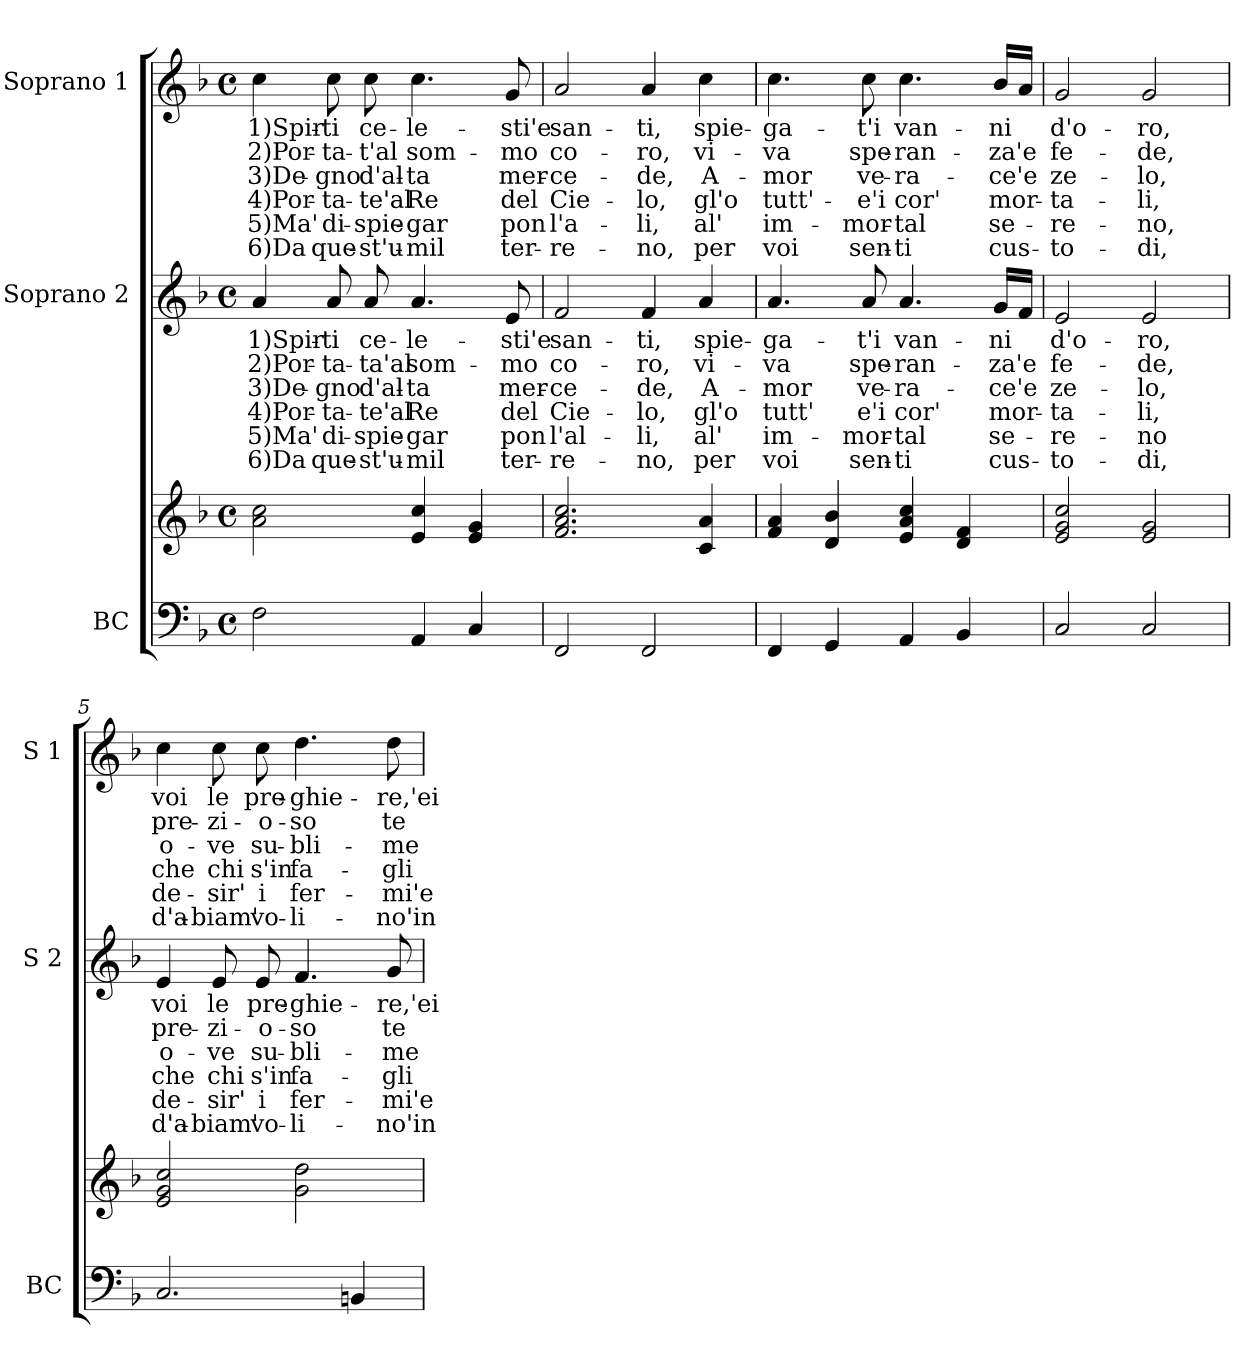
**kern	**kern	**kern	**text	**text	**text	**text	**text	**text	**kern	**text	**text	**text	**text	**text	**text
*part3	*part3	*part2	*part2	*part2	*part2	*part2	*part2	*part2	*part1	*part1	*part1	*part1	*part1	*part1	*part1
*staff4	*staff3	*staff2	*staff2	*staff2	*staff2	*staff2	*staff2	*staff2	*staff1	*staff1	*staff1	*staff1	*staff1	*staff1	*staff1
*I"BC	*	*I"Soprano 2	*	*	*	*	*	*	*I"Soprano 1	*	*	*	*	*	*
*I'BC	*	*I'S 2	*	*	*	*	*	*	*I'S 1	*	*	*	*	*	*
*clefF4	*clefG2	*clefG2	*	*	*	*	*	*	*clefG2	*	*	*	*	*	*
*k[b-]	*k[b-]	*k[b-]	*	*	*	*	*	*	*k[b-]	*	*	*	*	*	*
*F:	*F:	*F:	*	*	*	*	*	*	*F:	*	*	*	*	*	*
*M4/4	*M4/4	*M4/4	*	*	*	*	*	*	*M4/4	*	*	*	*	*	*
*met(c)	*met(c)	*met(c)	*	*	*	*	*	*	*met(c)	*	*	*	*	*	*
=1	=1	=1	=1	=1	=1	=1	=1	=1	=1	=1	=1	=1	=1	=1	=1
2F\	2a\ 2cc\	4a/	1)Spir-	2)Por-	3)De-	4)Por-	5)Ma'	6)Da	4cc\	1)Spir-	2)Por-	3)De-	4)Por-	5)Ma'	6)Da
.	.	8a/	-ti	-ta-	-gno	-ta-	di-	que-	8cc\	-ti	-ta-	-gno	-ta-	di-	que-
.	.	8a/	ce-	-ta'al	d'al-	-te'al	-spie-	-st'u-	8cc\	ce-	-t'al	d'al-	-te'al	-spie-	-st'u-
4AA/	4e/ 4cc/	4.a/	-le-	som-	-ta	Re	-gar	-mil	4.cc\	-le-	som-	-ta	Re	-gar	-mil
4C/	4e/ 4g/	.	.	.	.	.	.	.	.	.	.	.	.	.	.
.	.	8e/	-sti'e	-mo	mer-	del	pon	ter-	8g/	-sti'e	-mo	mer-	del	pon	ter-
=2	=2	=2	=2	=2	=2	=2	=2	=2	=2	=2	=2	=2	=2	=2	=2
2FF/	2.f/ 2.a/ 2.cc/	2f/	san-	co-	-ce-	Cie-	l'al-	-re-	2a/	san-	co-	-ce-	Cie-	l'a-	-re-
2FF/	.	4f/	-ti,	-ro,	-de,	-lo,	-li,	-no,	4a/	-ti,	-ro,	-de,	-lo,	-li,	-no,
.	4c/ 4a/	4a/	spie-	vi-	A-	gl'o	al'	per	4cc\	spie-	vi-	A-	gl'o	al'	per
=3	=3	=3	=3	=3	=3	=3	=3	=3	=3	=3	=3	=3	=3	=3	=3
4FF/	4f/ 4a/	4.a/	-ga-	-va	-mor	tutt'	im-	voi	4.cc\	-ga-	-va	-mor	tutt'-	im-	voi
4GG/	4d/ 4b-/	.	.	.	.	.	.	.	.	.	.	.	.	.	.
.	.	8a/	-t'i	spe-	ve-	e'i	-mor-	sen-	8cc\	-t'i	spe-	ve-	-e'i	-mor-	sen-
4AA/	4e/ 4a/ 4cc/	4.a/	van-	-ran-	-ra-	cor'	-tal	-ti	4.cc\	van-	-ran-	-ra-	cor'	-tal	-ti
4BB-/	4d/ 4f/	.	.	.	.	.	.	.	.	.	.	.	.	.	.
.	.	16g/LL	-ni	-za'e	-ce'e	mor-	se-	cus-	16b-/LL	-ni	-za'e	-ce'e	mor-	se-	cus-
.	.	16f/JJ	.	.	.	.	.	.	16a/JJ	.	.	.	.	.	.
!!LO:LB:g=z
=4	=4	=4	=4	=4	=4	=4	=4	=4	=4	=4	=4	=4	=4	=4	=4
2C/	2e/ 2g/ 2cc/	2e/	d'o-	fe-	ze-	-ta-	-re-	-to-	2g/	d'o-	fe-	ze-	-ta-	-re-	-to-
2C/	2e/ 2g/	2e/	-ro,	-de,	-lo,	-li,	-no	-di,	2g/	-ro,	-de,	-lo,	-li,	-no,	-di,
=5	=5	=5	=5	=5	=5	=5	=5	=5	=5	=5	=5	=5	=5	=5	=5
2.C/	2e/ 2g/ 2cc/	4e/	voi	pre-	o-	che	de-	d'a-	4cc\	voi	pre-	o-	che	de-	d'a-
.	.	8e/	le	-zi-	-ve	chi	-sir'	-biam'	8cc\	le	-zi-	-ve	chi	-sir'	-biam'
.	.	8e/	pre-	-o-	su-	s'in	i	vo-	8cc\	pre-	-o-	su-	s'in	i	vo-
.	2g\ 2dd\	4.f/	-ghie-	-so	-bli-	fa-	fer-	-li-	4.dd\	-ghie-	-so	-bli-	fa-	fer-	-li-
4BBn/	.	.	.	.	.	.	.	.	.	.	.	.	.	.	.
.	.	8g/	-re,'ei	te-	-me	-gli	-mi'e	-no'in	8dd\	-re,'ei	te-	-me	-gli	-mi'e	-no'in
=	=	=	=	=	=	=	=	=	=	=	=	=	=	=	=
*-	*-	*-	*-	*-	*-	*-	*-	*-	*-	*-	*-	*-	*-	*-	*-
